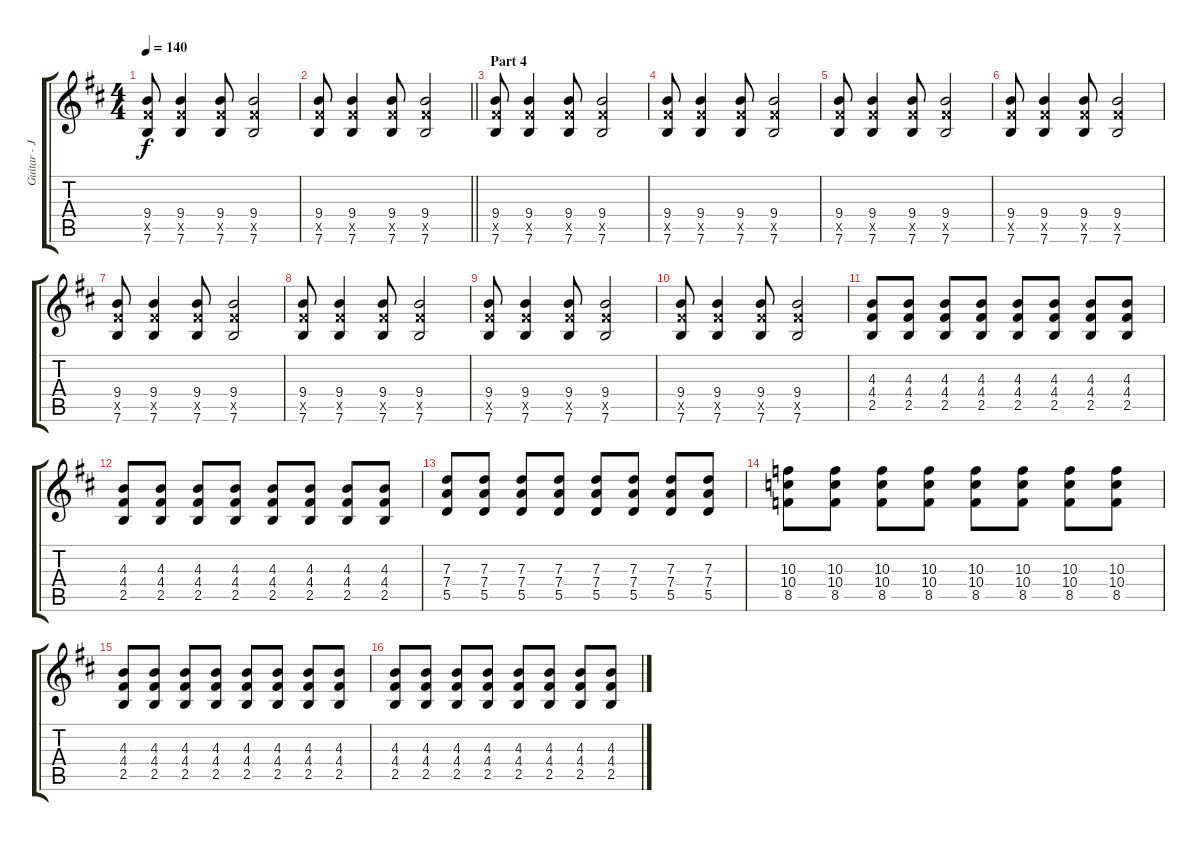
\track ("Guitar - Jamie Cook" "Guitar - J") {instrument overdrivenguitar}
\staff {score tabs}
\tuning (E4 B3 G3 D3 A2 E2) {hide}
\ts (4 4)
\tempo 140
\clef g2
\ks d
(9.4 9.5{x} 7.6).8{dy f} (9.4 9.5{x} 7.6).4 (9.4 9.5{x} 7.6).8 (9.4 9.5{x} 7.6).2 |
\barLineRight lightlight
(9.4 9.5{x} 7.6).8 (9.4 9.5{x} 7.6).4 (9.4 9.5{x} 7.6).8 (9.4 9.5{x} 7.6).2 |
\section ("" "Part 4")
(9.4 9.5{x} 7.6).8 (9.4 9.5{x} 7.6).4 (9.4 9.5{x} 7.6).8 (9.4 9.5{x} 7.6).2 |
(9.4 9.5{x} 7.6).8 (9.4 9.5{x} 7.6).4 (9.4 9.5{x} 7.6).8 (9.4 9.5{x} 7.6).2 |
(9.4 9.5{x} 7.6).8 (9.4 9.5{x} 7.6).4 (9.4 9.5{x} 7.6).8 (9.4 9.5{x} 7.6).2 |
(9.4 9.5{x} 7.6).8 (9.4 9.5{x} 7.6).4 (9.4 9.5{x} 7.6).8 (9.4 9.5{x} 7.6).2 |
(9.4 9.5{x} 7.6).8 (9.4 9.5{x} 7.6).4 (9.4 9.5{x} 7.6).8 (9.4 9.5{x} 7.6).2 |
(9.4 9.5{x} 7.6).8 (9.4 9.5{x} 7.6).4 (9.4 9.5{x} 7.6).8 (9.4 9.5{x} 7.6).2 |
(9.4 9.5{x} 7.6).8 (9.4 9.5{x} 7.6).4 (9.4 9.5{x} 7.6).8 (9.4 9.5{x} 7.6).2 |
(9.4 9.5{x} 7.6).8 (9.4 9.5{x} 7.6).4 (9.4 9.5{x} 7.6).8 (9.4 9.5{x} 7.6).2 |
(4.3 4.4 2.5).8 (4.3 4.4 2.5).8 (4.3 4.4 2.5).8 (4.3 4.4 2.5).8 (4.3 4.4 2.5).8 (4.3 4.4 2.5).8 (4.3 4.4 2.5).8 (4.3 4.4 2.5).8 |
(4.3 4.4 2.5).8 (4.3 4.4 2.5).8 (4.3 4.4 2.5).8 (4.3 4.4 2.5).8 (4.3 4.4 2.5).8 (4.3 4.4 2.5).8 (4.3 4.4 2.5).8 (4.3 4.4 2.5).8 |
(7.3 7.4 5.5).8 (7.3 7.4 5.5).8 (7.3 7.4 5.5).8 (7.3 7.4 5.5).8 (7.3 7.4 5.5).8 (7.3 7.4 5.5).8 (7.3 7.4 5.5).8 (7.3 7.4 5.5).8 |
(10.3 10.4 8.5).8 (10.3 10.4 8.5).8 (10.3 10.4 8.5).8 (10.3 10.4 8.5).8 (10.3 10.4 8.5).8 (10.3 10.4 8.5).8 (10.3 10.4 8.5).8 (10.3 10.4 8.5).8 |
(4.3 4.4 2.5).8 (4.3 4.4 2.5).8 (4.3 4.4 2.5).8 (4.3 4.4 2.5).8 (4.3 4.4 2.5).8 (4.3 4.4 2.5).8 (4.3 4.4 2.5).8 (4.3 4.4 2.5).8 |
(4.3 4.4 2.5).8 (4.3 4.4 2.5).8 (4.3 4.4 2.5).8 (4.3 4.4 2.5).8 (4.3 4.4 2.5).8 (4.3 4.4 2.5).8 (4.3 4.4 2.5).8 (4.3 4.4 2.5).8
